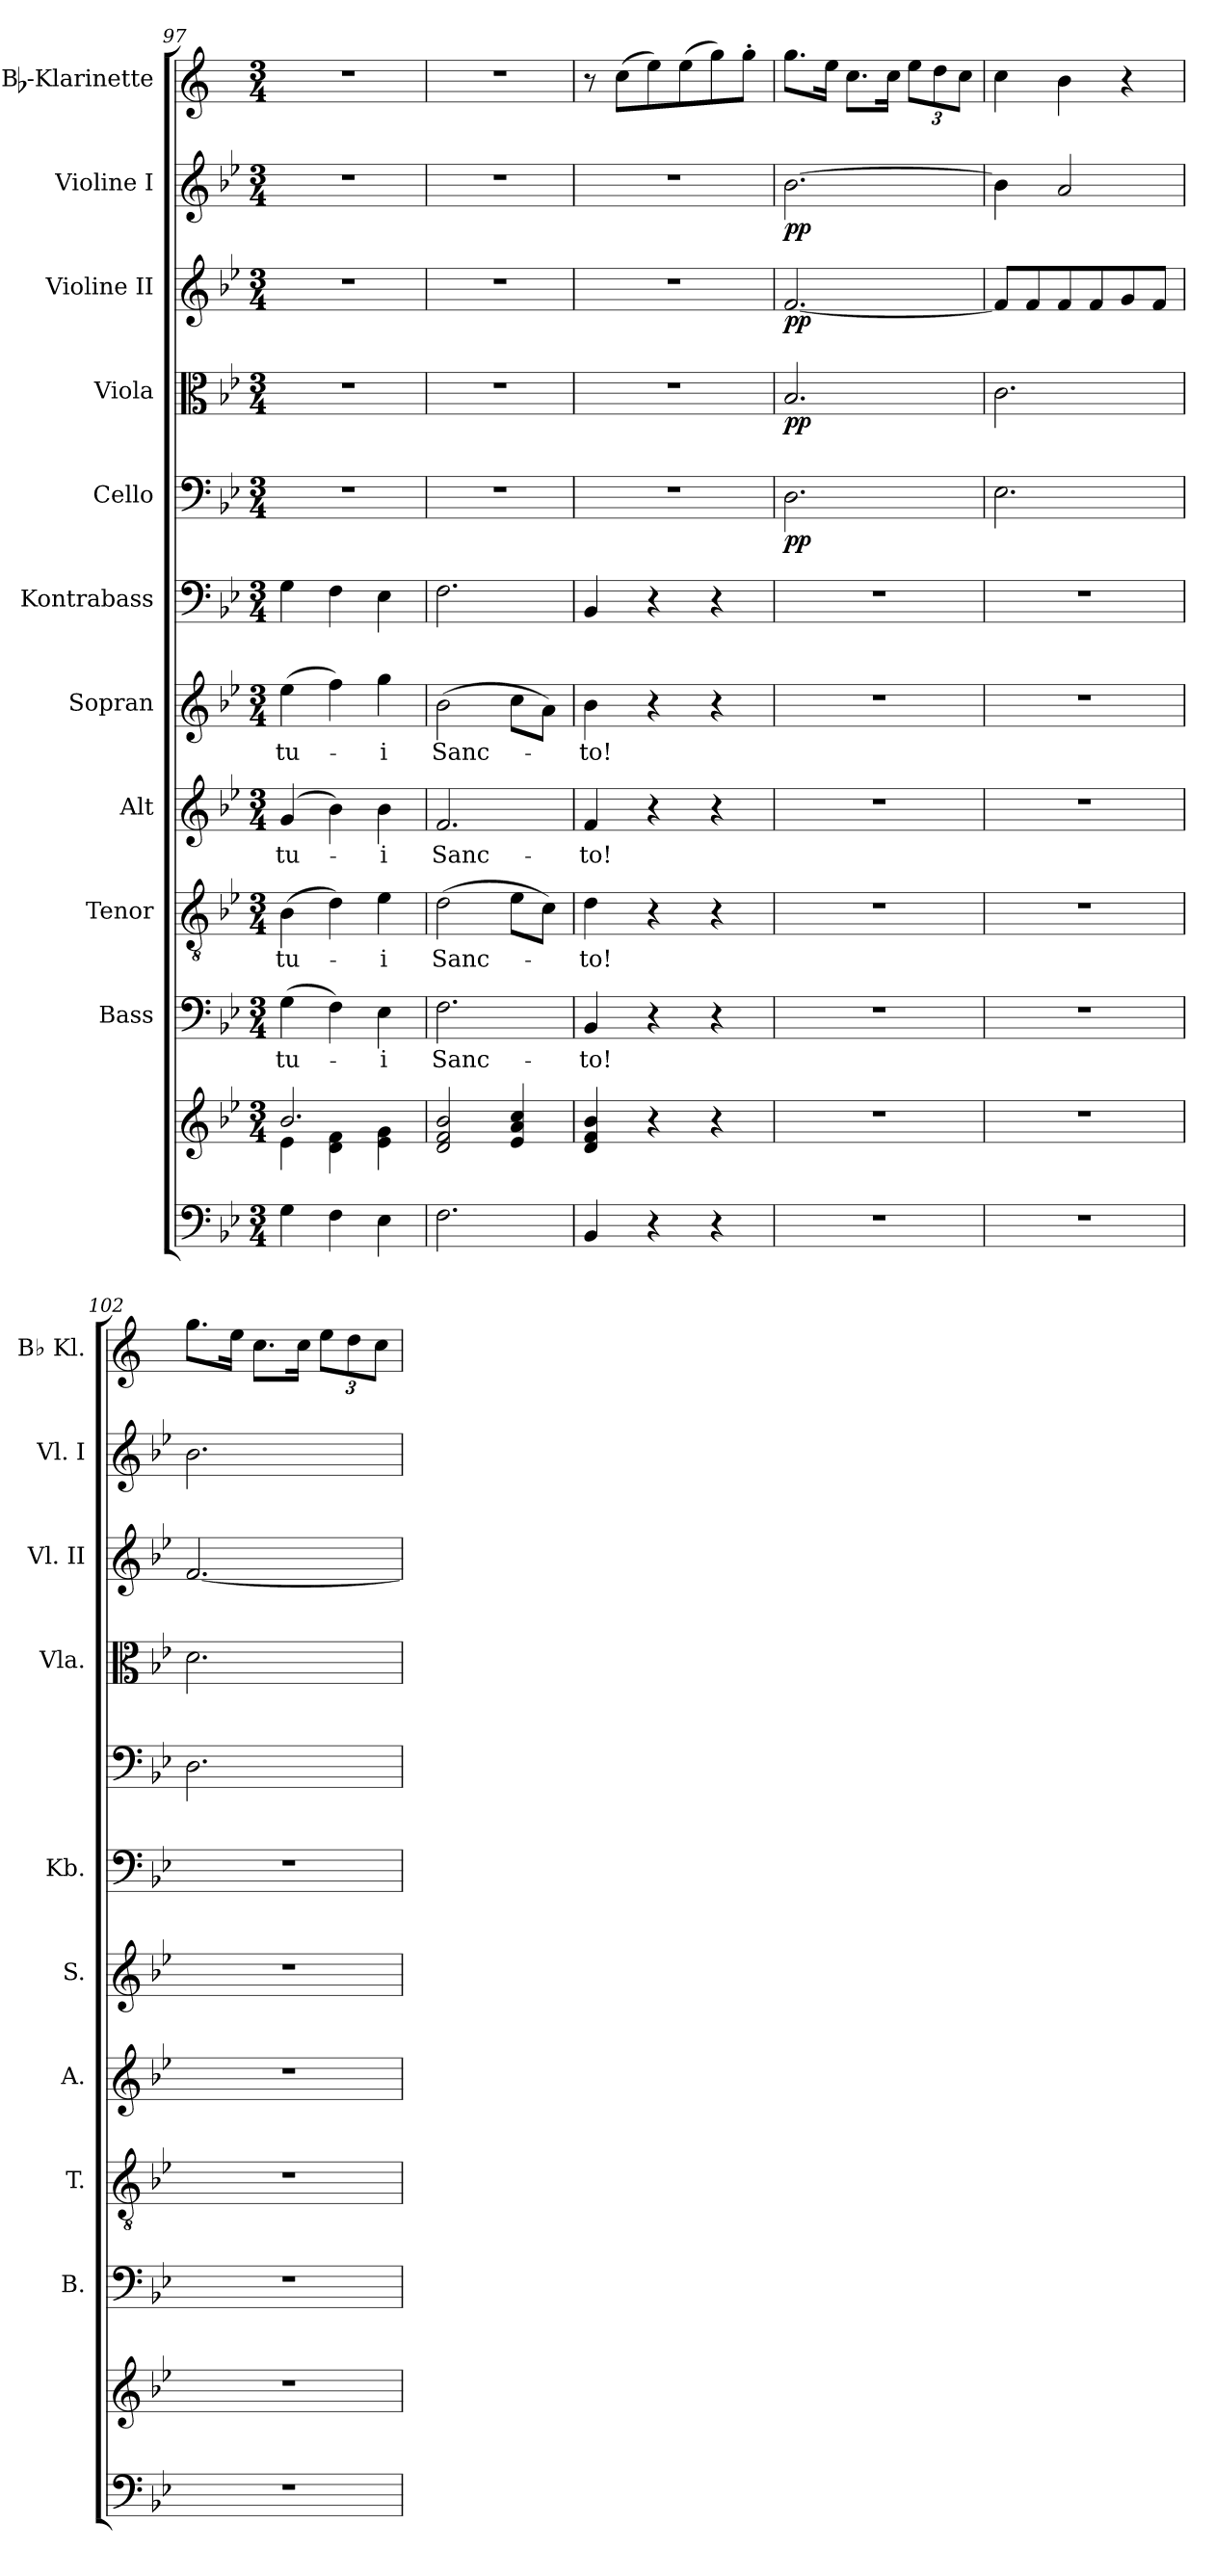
**kern	**kern	**kern	**text	**kern	**text	**kern	**text	**kern	**text	**kern	**kern	**dynam	**kern	**dynam	**kern	**dynam	**kern	**dynam	**kern
*part11	*part11	*part10	*part10	*part9	*part9	*part8	*part8	*part7	*part7	*part6	*part5	*part5	*part4	*part4	*part3	*part3	*part2	*part2	*part1
*staff12	*staff11	*staff10	*staff10	*staff9	*staff9	*staff8	*staff8	*staff7	*staff7	*staff6	*staff5	*staff5	*staff4	*staff4	*staff3	*staff3	*staff2	*staff2	*staff1
*	*	*I"Bass	*	*I"Tenor	*	*I"Alt	*	*I"Sopran	*	*I"Kontrabass	*I"Cello	*	*I"Viola	*	*I"Violine II	*	*I"Violine I	*	*I"Bb-Klarinette
*	*	*I'B.	*	*I'T.	*	*I'A.	*	*I'S.	*	*I'Kb.	*	*	*I'Vla.	*	*I'Vl. II	*	*I'Vl. I	*	*I'Bb Kl.
*clefF4	*clefG2	*clefF4	*	*clefGv2	*	*clefG2	*	*clefG2	*	*clefF4	*clefF4	*	*clefC3	*	*clefG2	*	*clefG2	*	*clefG2
*	*	*	*	*	*	*	*	*	*	*ITrd7c12	*	*	*	*	*	*	*	*	*ITrd1c2
*k[b-e-]	*k[b-e-]	*k[b-e-]	*	*k[b-e-]	*	*k[b-e-]	*	*k[b-e-]	*	*k[b-e-]	*k[b-e-]	*	*k[b-e-]	*	*k[b-e-]	*	*k[b-e-]	*	*k[b-e-]
*B-:	*B-:	*B-:	*	*B-:	*	*B-:	*	*B-:	*	*B-:	*B-:	*	*B-:	*	*B-:	*	*B-:	*	*B-:
*M3/4	*M3/4	*M3/4	*	*M3/4	*	*M3/4	*	*M3/4	*	*M3/4	*M3/4	*	*M3/4	*	*M3/4	*	*M3/4	*	*M3/4
=97	=97	=97	=97	=97	=97	=97	=97	=97	=97	=97	=97	=97	=97	=97	=97	=97	=97	=97	=97
*	*^	*	*	*	*	*	*	*	*	*	*	*	*	*	*	*	*	*	*
!	!	!	!	!LO:LY:b	!	!LO:LY:b	!	!LO:LY:b	!	!LO:LY:b	!	!	!	!	!	!	!	!	!	!
4G\	2.b-/	4e-\	(>4G\	-tu-	(>4B-\	-tu-	(4g/	-tu-	(>4ee-\	-tu-	4GG\	2.r	.	2.r	.	2.r	.	2.r	.	2.r
4F\	.	4d\ 4f\	4F\)	.	4d\)	.	4b-\)	.	4ff\)	.	4FF\	.	.	.	.	.	.	.	.	.
!	!	!	!	!LO:LY:b	!	!LO:LY:b	!	!LO:LY:b	!	!LO:LY:b	!	!	!	!	!	!	!	!	!	!
4E-\	.	4e-\ 4g\	4E-\	-i	4e-\	-i	4b-\	-i	4gg\	-i	4EE-\	.	.	.	.	.	.	.	.	.
=98	=98	=98	=98	=98	=98	=98	=98	=98	=98	=98	=98	=98	=98	=98	=98	=98	=98	=98	=98	=98
!	!	!	!	!LO:LY:b	!	!LO:LY:b	!	!LO:LY:b	!	!LO:LY:b	!	!	!	!	!	!	!	!	!	!
*	*v	*v	*	*	*	*	*	*	*	*	*	*	*	*	*	*	*	*	*	*
2.F\	2d/ 2f/ 2b-/	2.F\	Sanc-	(>2d\	Sanc-	2.f/	Sanc-	(>2b-\	Sanc-	2.FF\	2.r	.	2.r	.	2.r	.	2.r	.	2.r
.	4e-/ 4a/ 4cc/	.	.	8e-\L	.	.	.	8cc\L	.	.	.	.	.	.	.	.	.	.	.
.	.	.	.	8c\J)	.	.	.	8a\J)	.	.	.	.	.	.	.	.	.	.	.
!!LO:PB:g=z
=99	=99	=99	=99	=99	=99	=99	=99	=99	=99	=99	=99	=99	=99	=99	=99	=99	=99	=99	=99
!	!	!	!LO:LY:b	!	!LO:LY:b	!	!LO:LY:b	!	!LO:LY:b	!	!	!	!	!	!	!	!	!	!
4BB-/	4d/ 4f/ 4b-/	4BB-/	-to!	4d\	-to!	4f/	-to!	4b-\	-to!	4BBB-/	2.r	.	2.r	.	2.r	.	2.r	.	8r
.	.	.	.	.	.	.	.	.	.	.	.	.	.	.	.	.	.	.	(>8b-\L
4r	4r	4r	.	4r	.	4r	.	4r	.	4r	.	.	.	.	.	.	.	.	8dd\)
.	.	.	.	.	.	.	.	.	.	.	.	.	.	.	.	.	.	.	(>8dd\
4r	4r	4r	.	4r	.	4r	.	4r	.	4r	.	.	.	.	.	.	.	.	8ff\)
.	.	.	.	.	.	.	.	.	.	.	.	.	.	.	.	.	.	.	8ff'>\J
=100	=100	=100	=100	=100	=100	=100	=100	=100	=100	=100	=100	=100	=100	=100	=100	=100	=100	=100	=100
!	!	!	!	!	!	!	!	!	!	!	!	!LO:DY:b	!	!LO:DY:b	!	!LO:DY:b	!	!LO:DY:b	!
2.r	2.r	2.r	.	2.r	.	2.r	.	2.r	.	2.r	2.D\	pp	2.B-/	pp	[2.f/	pp	[2.b-\	pp	8.ff\L
.	.	.	.	.	.	.	.	.	.	.	.	.	.	.	.	.	.	.	16dd\Jk
.	.	.	.	.	.	.	.	.	.	.	.	.	.	.	.	.	.	.	8.b-\L
.	.	.	.	.	.	.	.	.	.	.	.	.	.	.	.	.	.	.	16b-\Jk
.	.	.	.	.	.	.	.	.	.	.	.	.	.	.	.	.	.	.	12dd\L
.	.	.	.	.	.	.	.	.	.	.	.	.	.	.	.	.	.	.	12cc\
.	.	.	.	.	.	.	.	.	.	.	.	.	.	.	.	.	.	.	12b-\J
=101	=101	=101	=101	=101	=101	=101	=101	=101	=101	=101	=101	=101	=101	=101	=101	=101	=101	=101	=101
2.r	2.r	2.r	.	2.r	.	2.r	.	2.r	.	2.r	2.E-\	.	2.c\	.	8f/L]	.	4b-\]	.	4b-\
.	.	.	.	.	.	.	.	.	.	.	.	.	.	.	8f/	.	.	.	.
.	.	.	.	.	.	.	.	.	.	.	.	.	.	.	8f/	.	2a/	.	4a\
.	.	.	.	.	.	.	.	.	.	.	.	.	.	.	8f/	.	.	.	.
.	.	.	.	.	.	.	.	.	.	.	.	.	.	.	8g/	.	.	.	4r
.	.	.	.	.	.	.	.	.	.	.	.	.	.	.	8f/J	.	.	.	.
=102	=102	=102	=102	=102	=102	=102	=102	=102	=102	=102	=102	=102	=102	=102	=102	=102	=102	=102	=102
2.r	2.r	2.r	.	2.r	.	2.r	.	2.r	.	2.r	2.D\	.	2.d\	.	[2.f/	.	2.b-\	.	8.ff\L
.	.	.	.	.	.	.	.	.	.	.	.	.	.	.	.	.	.	.	16dd\Jk
.	.	.	.	.	.	.	.	.	.	.	.	.	.	.	.	.	.	.	8.b-\L
.	.	.	.	.	.	.	.	.	.	.	.	.	.	.	.	.	.	.	16b-\Jk
.	.	.	.	.	.	.	.	.	.	.	.	.	.	.	.	.	.	.	12dd\L
.	.	.	.	.	.	.	.	.	.	.	.	.	.	.	.	.	.	.	12cc\
.	.	.	.	.	.	.	.	.	.	.	.	.	.	.	.	.	.	.	12b-\J
=	=	=	=	=	=	=	=	=	=	=	=	=	=	=	=	=	=	=	=
*-	*-	*-	*-	*-	*-	*-	*-	*-	*-	*-	*-	*-	*-	*-	*-	*-	*-	*-	*-
